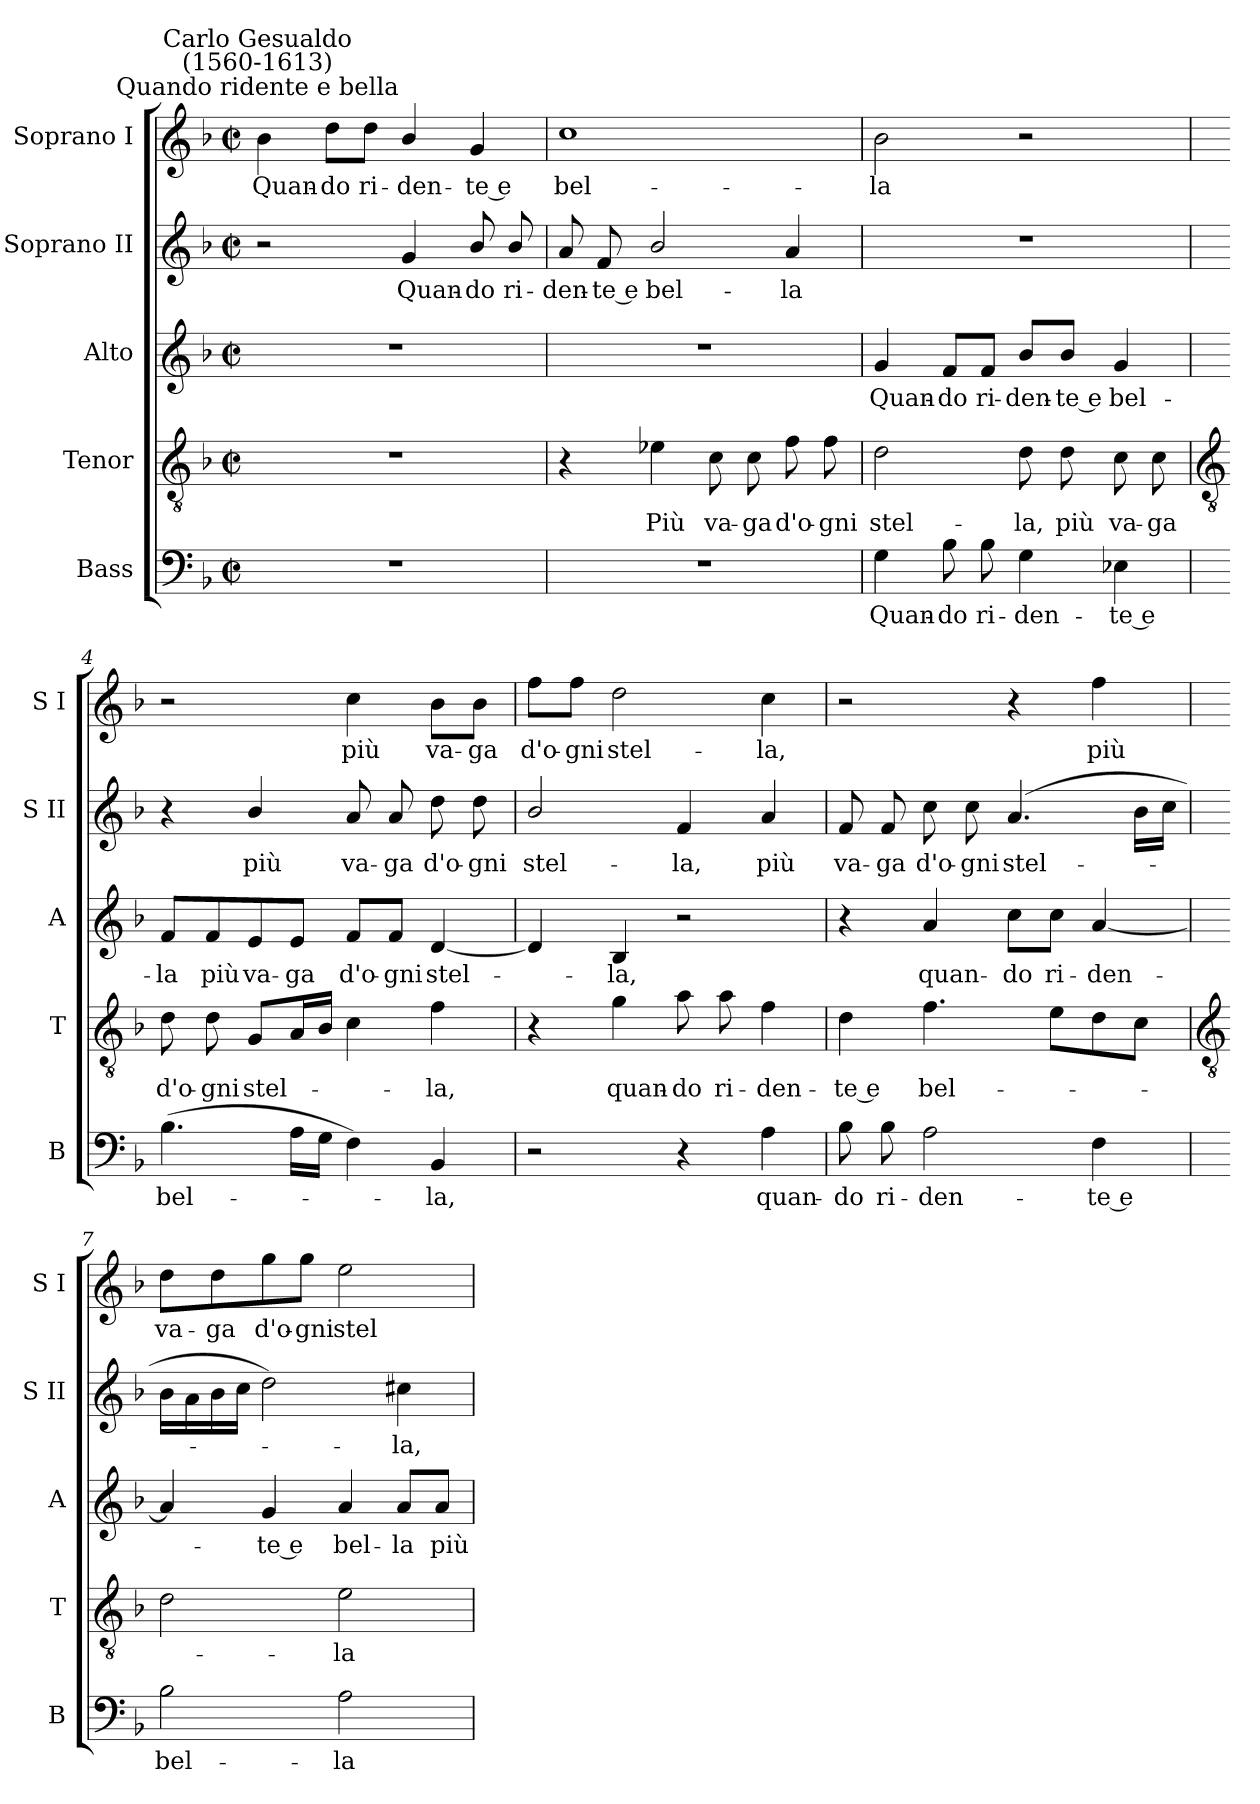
**kern	**text	**kern	**text	**kern	**text	**kern	**text	**kern	**text
*part5	*part5	*part4	*part4	*part3	*part3	*part2	*part2	*part1	*part1
*staff5	*staff5	*staff4	*staff4	*staff3	*staff3	*staff2	*staff2	*staff1	*staff1
*I"Bass	*	*I"Tenor	*	*I"Alto	*	*I"Soprano II	*	*I"Soprano I	*
*I'B	*	*I'T	*	*I'A	*	*I'S II	*	*I'S I	*
*clefF4	*	*clefGv2	*	*clefG2	*	*clefG2	*	*clefG2	*
*k[b-]	*	*k[b-]	*	*k[b-]	*	*k[b-]	*	*k[b-]	*
*F:	*	*F:	*	*F:	*	*F:	*	*F:	*
*M2/2	*	*M2/2	*	*M2/2	*	*M2/2	*	*M2/2	*
*met(c|)	*	*met(c|)	*	*met(c|)	*	*met(c|)	*	*met(c|)	*
=1	=1	=1	=1	=1	=1	=1	=1	=1	=1
!	!	!	!	!	!	!	!	!LO:TX:a:cj:t=Quando ridente e bella	!
!	!	!	!	!	!	!	!	!LO:TX:a:cj:t=Carlo Gesualdo\n(1560-1613)	!
!	!	!	!	!	!	!	!	!	!LO:LY:b
1r	.	1r	.	1r	.	2r	.	4b-	Quan-
!	!	!	!	!	!	!	!	!	!LO:LY:b
.	.	.	.	.	.	.	.	8dd\L	-do
!	!	!	!	!	!	!	!	!	!LO:LY:b
.	.	.	.	.	.	.	.	8dd\J	ri-
!	!	!	!	!	!	!	!LO:LY:b	!	!LO:LY:b
.	.	.	.	.	.	4g	Quan-	4b-/	-den-
!	!	!	!	!	!	!	!LO:LY:b	!	!LO:LY:b
.	.	.	.	.	.	8b-/	-do	4g	-te e
!	!	!	!	!	!	!	!LO:LY:b	!	!
.	.	.	.	.	.	8b-/	ri-	.	.
=2	=2	=2	=2	=2	=2	=2	=2	=2	=2
!	!	!	!	!	!	!	!LO:LY:b	!	!LO:LY:b
1r	.	4r	.	1r	.	8a	-den-	1cc	bel-
!	!	!	!	!	!	!	!LO:LY:b	!	!
.	.	.	.	.	.	8f	-te e	.	.
!	!	!	!LO:LY:b	!	!	!	!LO:LY:b	!	!
.	.	4e-X	Più	.	.	2b-/	bel-	.	.
!	!	!	!LO:LY:b	!	!	!	!	!	!
.	.	8c	va-	.	.	.	.	.	.
!	!	!	!LO:LY:b	!	!	!	!	!	!
.	.	8c	-ga	.	.	.	.	.	.
!	!	!	!LO:LY:b	!	!	!	!LO:LY:b	!	!
.	.	8f	d'o-	.	.	4a	-la	.	.
!	!	!	!LO:LY:b	!	!	!	!	!	!
.	.	8f	-gni	.	.	.	.	.	.
=3	=3	=3	=3	=3	=3	=3	=3	=3	=3
!	!LO:LY:b	!	!LO:LY:b	!	!LO:LY:b	!	!	!	!LO:LY:b
4G	Quan-	2d	stel-	4g	Quan-	1r	.	2b-	-la
!	!LO:LY:b	!	!	!	!LO:LY:b	!	!	!	!
8B-	-do	.	.	8f/L	-do	.	.	.	.
!	!LO:LY:b	!	!	!	!LO:LY:b	!	!	!	!
8B-	ri-	.	.	8f/J	ri-	.	.	.	.
!	!LO:LY:b	!	!LO:LY:b	!	!LO:LY:b	!	!	!	!
4G	-den-	8d	-la,	8b-/L	-den-	.	.	2r	.
!	!	!	!LO:LY:b	!	!LO:LY:b	!	!	!	!
.	.	8d	più	8b-/J	-te e	.	.	.	.
!	!LO:LY:b	!	!LO:LY:b	!	!LO:LY:b	!	!	!	!
4E-X	-te e	8c	va-	4g	bel-	.	.	.	.
!	!	!	!LO:LY:b	!	!	!	!	!	!
.	.	8c	-ga	.	.	.	.	.	.
!!LO:LB:g=z
=4	=4	=4	=4	=4	=4	=4	=4	=4	=4
*	*	*clefGv2	*	*	*	*	*	*	*
!	!LO:LY:b	!	!LO:LY:b	!	!LO:LY:b	!	!	!	!
(>4.B-	bel-	8d	d'o-	8f/L	-la	4r	.	2r	.
!	!	!	!LO:LY:b	!	!LO:LY:b	!	!	!	!
.	.	8d	-gni	8f/	più	.	.	.	.
!	!	!	!LO:LY:b	!	!LO:LY:b	!	!LO:LY:b	!	!
.	.	8GL	stel-	8e/	va-	4b-/	più	.	.
!	!	!	!	!	!LO:LY:b	!	!	!	!
16ALL	.	16AL	.	8e/J	-ga	.	.	.	.
16GJJ	.	16B-JJ	.	.	.	.	.	.	.
!	!	!	!	!	!LO:LY:b	!	!LO:LY:b	!	!LO:LY:b
4F)	.	4c	.	8f/L	d'o-	8a	va-	4cc	più
!	!	!	!	!	!LO:LY:b	!	!LO:LY:b	!	!
.	.	.	.	8f/J	-gni	8a	-ga	.	.
!	!LO:LY:b	!	!LO:LY:b	!	!LO:LY:b	!	!LO:LY:b	!	!LO:LY:b
4BB-	la,	4f	la,	[4d	stel-	8dd	d'o-	8b-\L	va-
!	!	!	!	!	!	!	!LO:LY:b	!	!LO:LY:b
.	.	.	.	.	.	8dd	-gni	8b-\J	-ga
=5	=5	=5	=5	=5	=5	=5	=5	=5	=5
!	!	!	!	!	!	!	!LO:LY:b	!	!LO:LY:b
2r	.	4r	.	4d]	.	2b-/	stel-	8ff\L	d'o-
!	!	!	!	!	!	!	!	!	!LO:LY:b
.	.	.	.	.	.	.	.	8ff\J	-gni
!	!	!	!LO:LY:b	!	!LO:LY:b	!	!	!	!LO:LY:b
.	.	4g	quan-	4B-	la,	.	.	2dd	stel-
!	!	!	!LO:LY:b	!	!	!	!LO:LY:b	!	!
4r	.	8a	-do	2r	.	4f	-la,	.	.
!	!	!	!LO:LY:b	!	!	!	!	!	!
.	.	8a	ri-	.	.	.	.	.	.
!	!LO:LY:b	!	!LO:LY:b	!	!	!	!LO:LY:b	!	!LO:LY:b
4A	quan-	4f	-den-	.	.	4a	più	4cc	-la,
=6	=6	=6	=6	=6	=6	=6	=6	=6	=6
!	!LO:LY:b	!	!LO:LY:b	!	!	!	!LO:LY:b	!	!
8B-	-do	4d	-te e	4r	.	8f	va-	2r	.
!	!LO:LY:b	!	!	!	!	!	!LO:LY:b	!	!
8B-	ri-	.	.	.	.	8f	-ga	.	.
!	!LO:LY:b	!	!LO:LY:b	!	!LO:LY:b	!	!LO:LY:b	!	!
2A	-den-	4.f	bel-	4a	quan-	8cc	d'o-	.	.
!	!	!	!	!	!	!	!LO:LY:b	!	!
.	.	.	.	.	.	8cc	-gni	.	.
!	!	!	!	!	!LO:LY:b	!	!LO:LY:b	!	!
.	.	.	.	8cc\L	-do	(>4.a	stel-	4r	.
!	!	!	!	!	!LO:LY:b	!	!	!	!
.	.	8eL	.	8cc\J	ri-	.	.	.	.
!	!LO:LY:b	!	!	!	!LO:LY:b	!	!	!	!LO:LY:b
4F	-te e	8d	.	[4a	-den-	.	.	4ff	più
.	.	8cJ	.	.	.	16b-LL	.	.	.
.	.	.	.	.	.	16ccJJ	.	.	.
!!LO:LB:g=z
=7	=7	=7	=7	=7	=7	=7	=7	=7	=7
*	*	*clefGv2	*	*	*	*	*	*	*
!	!LO:LY:b	!	!	!	!	!	!	!	!LO:LY:b
2B-	bel-	2d	.	4a]	.	16b-LL	.	8dd\L	va-
.	.	.	.	.	.	16a	.	.	.
!	!	!	!	!	!	!	!	!	!LO:LY:b
.	.	.	.	.	.	16b-	.	8dd\	-ga
.	.	.	.	.	.	16ccJJ	.	.	.
!	!	!	!	!	!LO:LY:b	!	!	!	!LO:LY:b
.	.	.	.	4g	te e	2dd)	.	8gg\	d'o-
!	!	!	!	!	!	!	!	!	!LO:LY:b
.	.	.	.	.	.	.	.	8gg\J	-gni
!	!LO:LY:b	!	!LO:LY:b	!	!LO:LY:b	!	!	!	!LO:LY:b
2A	-la	2e	la	4a	bel-	.	.	2ee	stel-
!	!	!	!	!	!LO:LY:b	!	!LO:LY:b	!	!
.	.	.	.	8a/L	-la	4cc#X	la,	.	.
!	!	!	!	!	!LO:LY:b	!	!	!	!
.	.	.	.	8a/J	più	.	.	.	.
=	=	=	=	=	=	=	=	=	=
*-	*-	*-	*-	*-	*-	*-	*-	*-	*-
